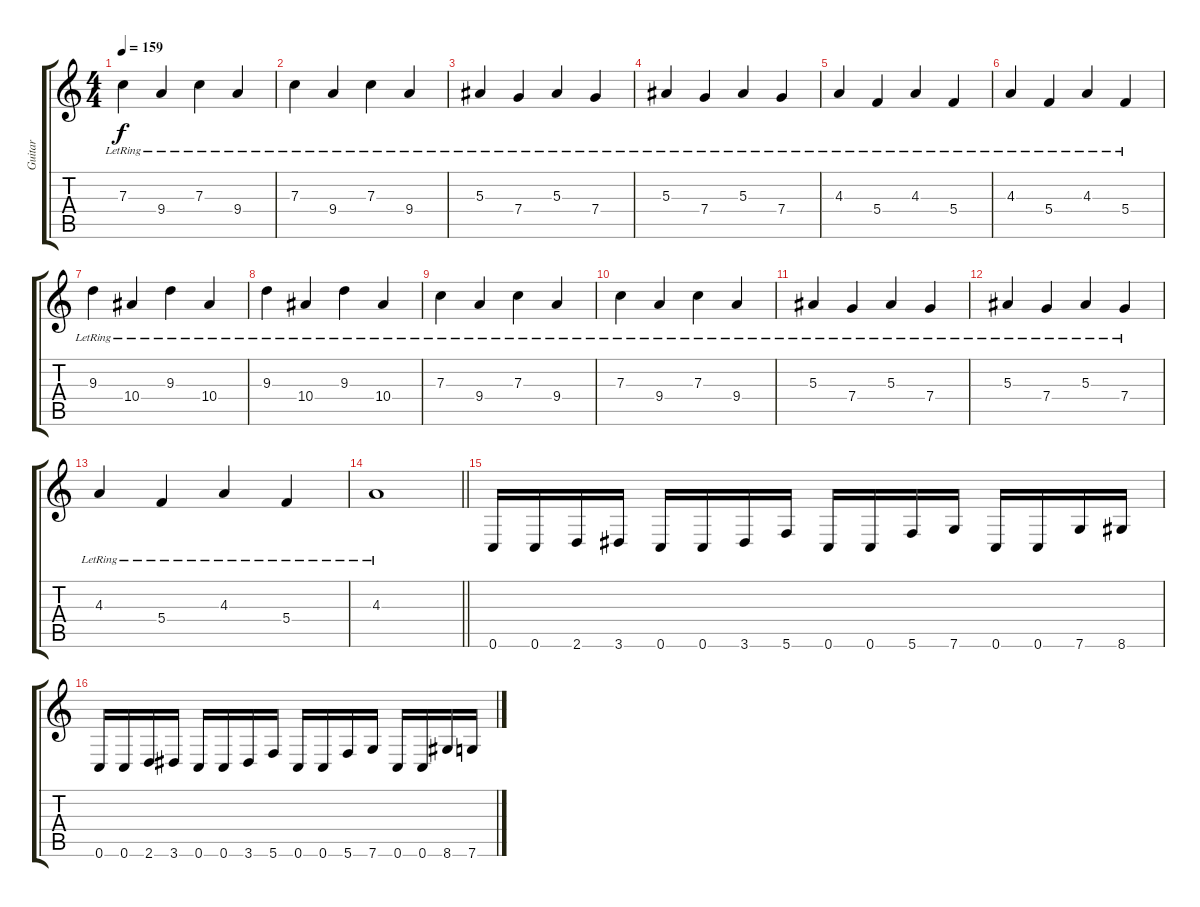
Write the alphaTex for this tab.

\track ("Guitar" "Guitar") {instrument distortionguitar}
\staff {score tabs}
\tuning (D4 A3 F3 C3 G2 C2) {hide}
\ts (4 4)
\tempo 159
\clef g2
\ks c
7.3{lr}.4{dy f} 9.4{lr}.4 7.3{lr}.4 9.4{lr}.4 |
7.3{lr}.4 9.4{lr}.4 7.3{lr}.4 9.4{lr}.4 |
5.3{lr}.4 7.4{lr}.4 5.3{lr}.4 7.4{lr}.4 |
5.3{lr}.4 7.4{lr}.4 5.3{lr}.4 7.4{lr}.4 |
4.3{lr}.4 5.4{lr}.4 4.3{lr}.4 5.4{lr}.4 |
4.3{lr}.4 5.4{lr}.4 4.3{lr}.4 5.4{lr}.4 |
9.3{lr}.4 10.4{lr}.4 9.3{lr}.4 10.4{lr}.4 |
9.3{lr}.4 10.4{lr}.4 9.3{lr}.4 10.4{lr}.4 |
7.3{lr}.4 9.4{lr}.4 7.3{lr}.4 9.4{lr}.4 |
7.3{lr}.4 9.4{lr}.4 7.3{lr}.4 9.4{lr}.4 |
5.3{lr}.4 7.4{lr}.4 5.3{lr}.4 7.4{lr}.4 |
5.3{lr}.4 7.4{lr}.4 5.3{lr}.4 7.4{lr}.4 |
4.3{lr}.4 5.4{lr}.4 4.3{lr}.4 5.4{lr}.4 |
\barLineRight lightlight
4.3{lr}.1 |
\section ("" "")
0.6.16{instrument distortionguitar} 0.6.16 2.6.16 3.6.16 0.6.16 0.6.16 3.6.16 5.6.16 0.6.16 0.6.16 5.6.16 7.6.16 0.6.16 0.6.16 7.6.16 8.6.16 |
0.6.16 0.6.16 2.6.16 3.6.16 0.6.16 0.6.16 3.6.16 5.6.16 0.6.16 0.6.16 5.6.16 7.6.16 0.6.16 0.6.16 8.6.16 7.6.16
